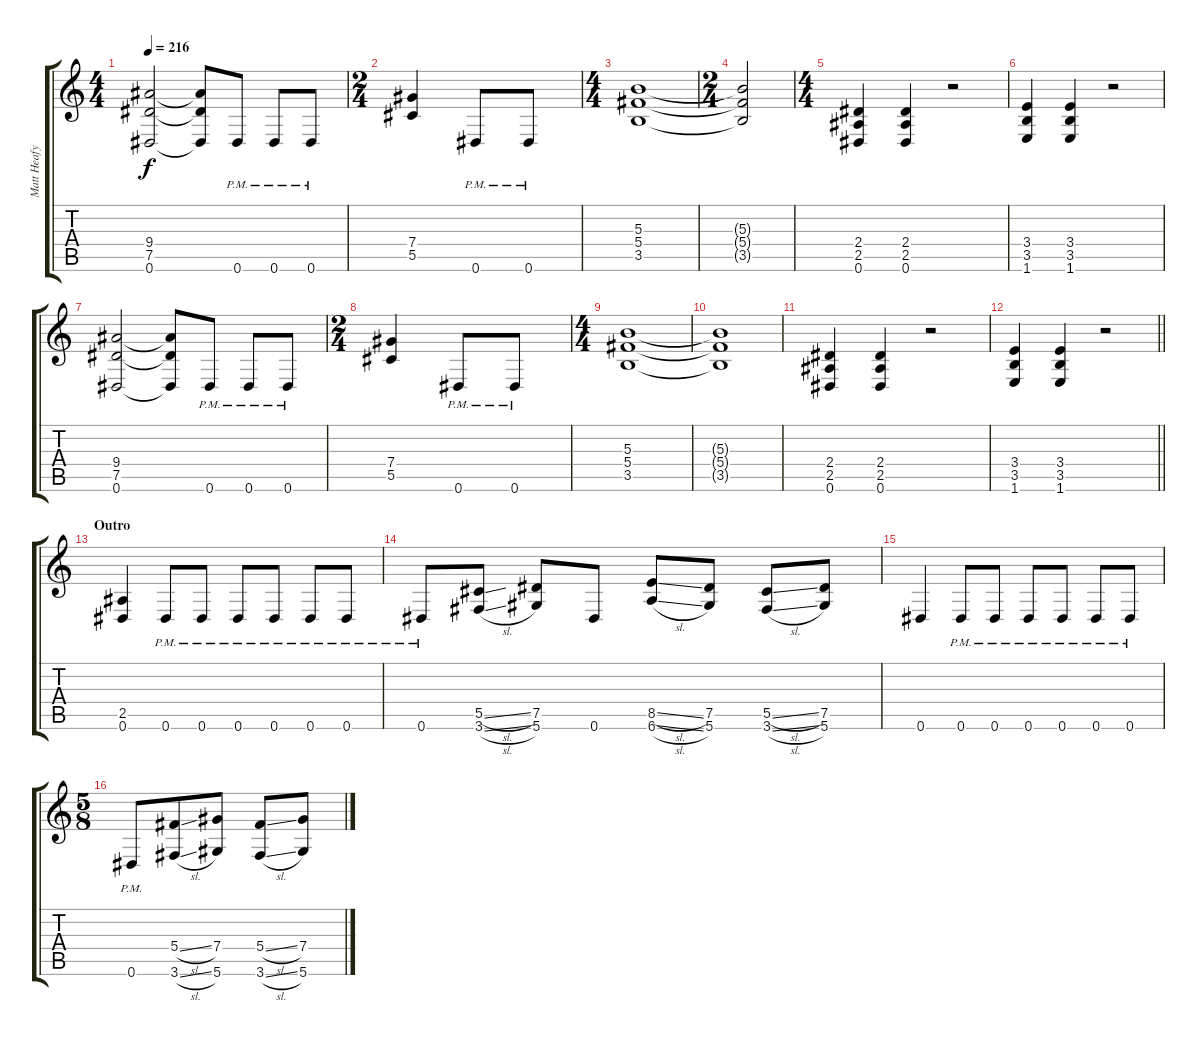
\track ("Matt Heafy (Rhythm Guitar)" "Matt Heafy") {instrument overdrivenguitar}
\staff {score tabs}
\tuning (Eb4 Bb3 Gb3 Db3 Ab2 Eb2) {hide}
\ts (4 4)
\tempo 216
\clef g2
\ks c
(9.4 7.5 0.6).2{dy f} (9.4{t} 7.5{t} 0.6{t}).8 0.6{pm}.8 0.6{pm}.8 0.6{pm}.8 |
\ts (2 4)
(7.4 5.5).4 0.6{pm}.8 0.6{pm}.8 |
\ts (4 4)
(5.3 5.4 3.5).1 |
\ts (2 4)
(5.3{t} 5.4{t} 3.5{t}).2 |
\ts (4 4)
(2.4 2.5 0.6).4 (2.4 2.5 0.6).4 r.2 |
(3.4 3.5 1.6).4 (3.4 3.5 1.6).4 r.2 |
(9.4 7.5 0.6).2 (9.4{t} 7.5{t} 0.6{t}).8 0.6{pm}.8 0.6{pm}.8 0.6{pm}.8 |
\ts (2 4)
(7.4 5.5).4 0.6{pm}.8 0.6{pm}.8 |
\ts (4 4)
(5.3 5.4 3.5).1 |
(5.3{t} 5.4{t} 3.5{t}).1 |
(2.4 2.5 0.6).4 (2.4 2.5 0.6).4 r.2 |
\barLineRight lightlight
(3.4 3.5 1.6).4 (3.4 3.5 1.6).4 r.2 |
\section ("" "Outro")
(2.5 0.6).4 0.6{pm}.8 0.6{pm}.8 0.6{pm}.8 0.6{pm}.8 0.6{pm}.8 0.6{pm}.8 |
0.6{pm}.8 (5.5{sl} 3.6{sl}).8 (7.5 5.6).8 0.6.8 (8.5{sl} 6.6{sl}).8 (7.5 5.6).8 (5.5{sl} 3.6{sl}).8 (7.5 5.6).8 |
0.6.4 0.6{pm}.8 0.6{pm}.8 0.6{pm}.8 0.6{pm}.8 0.6{pm}.8 0.6{pm}.8 |
\ts (5 8)
0.6{pm}.8 (5.4{sl} 3.6{sl}).8 (7.4 5.6).8 (5.4{sl} 3.6{sl}).8 (7.4 5.6).8
